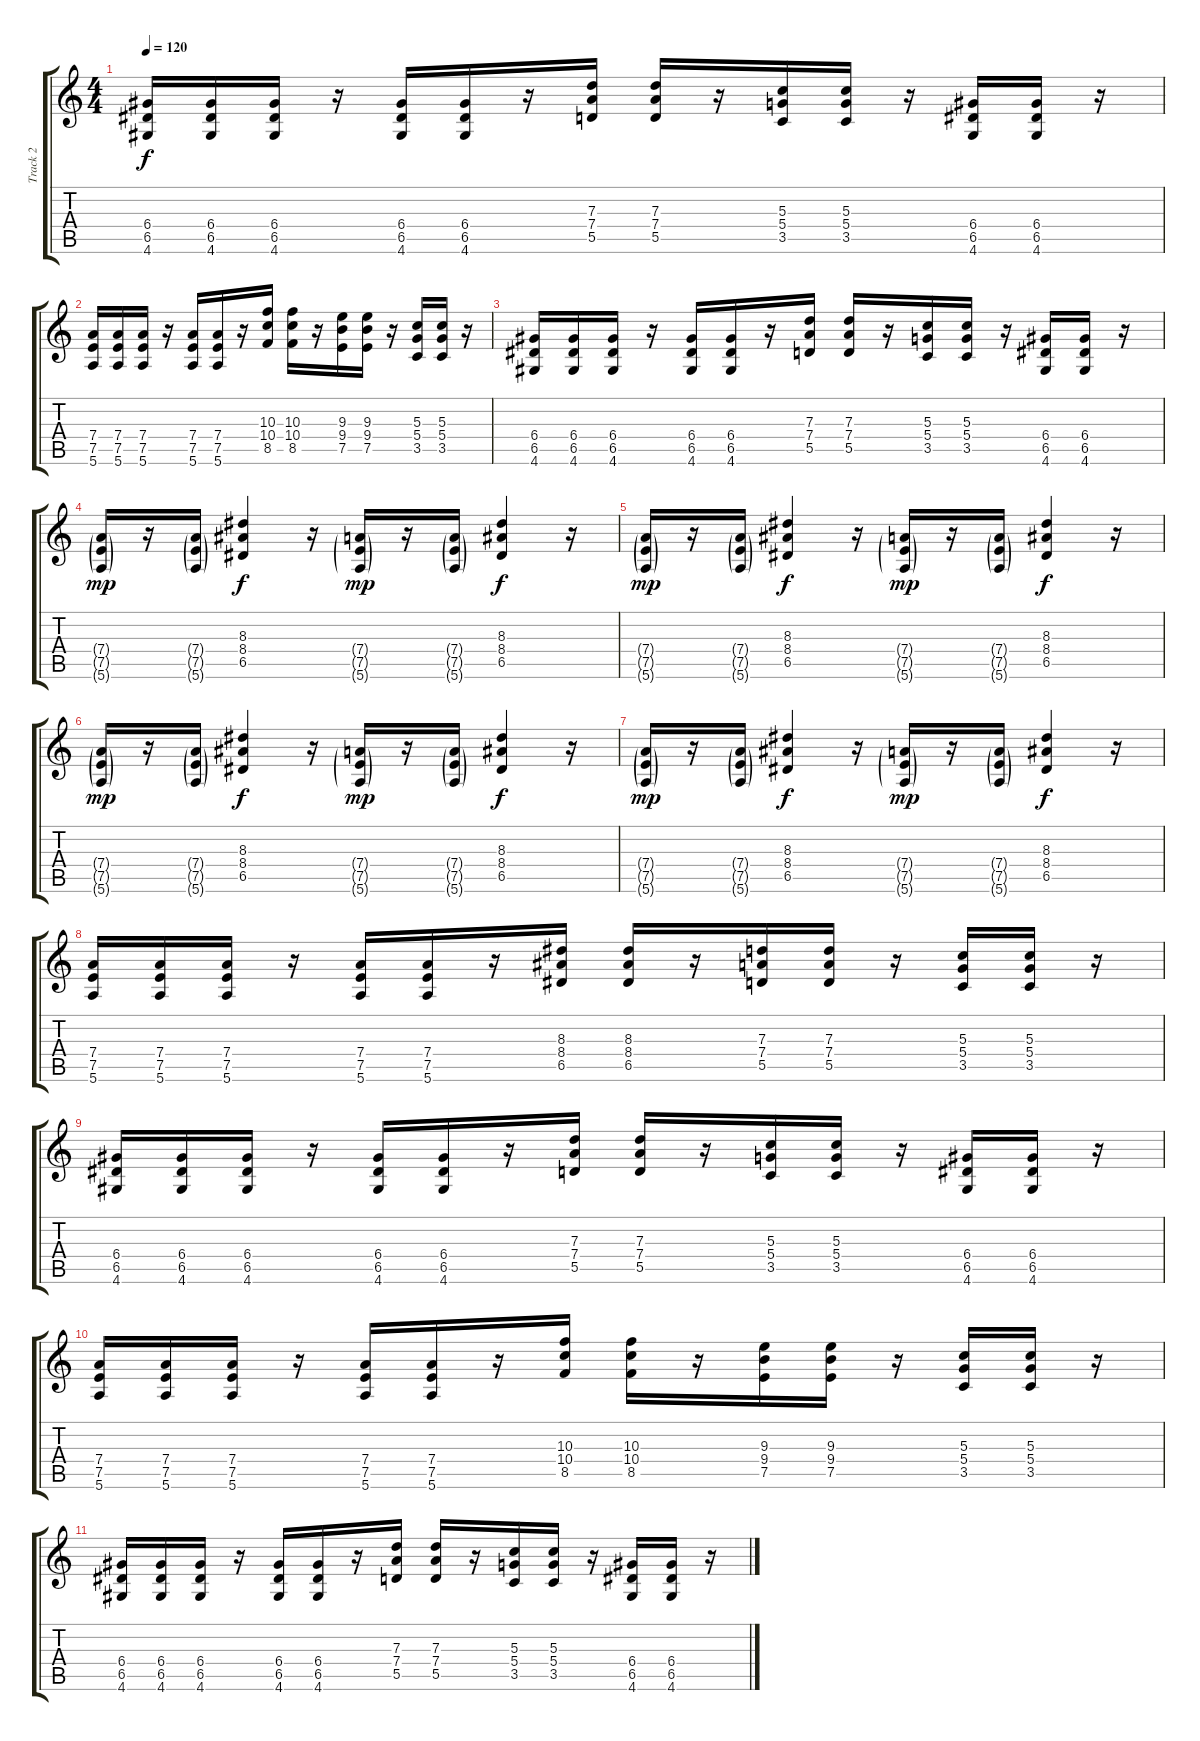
\track ("Track 2" "Track 2") {instrument overdrivenguitar}
\staff {score tabs}
\tuning (E4 B3 G3 D3 A2 E2) {hide}
\ts (4 4)
\tempo 120
\clef g2
\ks c
(6.4 6.5 4.6).16{dy f} (6.4 6.5 4.6).16 (6.4 6.5 4.6).16 r.16 (6.4 6.5 4.6).16 (6.4 6.5 4.6).16 r.16 (7.3 7.4 5.5).16 (7.3 7.4 5.5).16 r.16 (5.3 5.4 3.5).16 (5.3 5.4 3.5).16 r.16 (6.4 6.5 4.6).16 (6.4 6.5 4.6).16 r.16 |
(7.4 7.5 5.6).16 (7.4 7.5 5.6).16 (7.4 7.5 5.6).16 r.16 (7.4 7.5 5.6).16 (7.4 7.5 5.6).16 r.16 (10.3 10.4 8.5).16 (10.3 10.4 8.5).16 r.16 (9.3 9.4 7.5).16 (9.3 9.4 7.5).16 r.16 (5.3 5.4 3.5).16 (5.3 5.4 3.5).16 r.16 |
(6.4 6.5 4.6).16 (6.4 6.5 4.6).16 (6.4 6.5 4.6).16 r.16 (6.4 6.5 4.6).16 (6.4 6.5 4.6).16 r.16 (7.3 7.4 5.5).16 (7.3 7.4 5.5).16 r.16 (5.3 5.4 3.5).16 (5.3 5.4 3.5).16 r.16 (6.4 6.5 4.6).16 (6.4 6.5 4.6).16 r.16 |
(7.4{g} 7.5{g} 5.6{g}).16{dy mp} r.16 (7.4{g} 7.5{g} 5.6{g}).16 (8.3 8.4 6.5).4{dy f} r.16 (7.4{g} 7.5{g} 5.6{g}).16{dy mp} r.16 (7.4{g} 7.5{g} 5.6{g}).16 (8.3 8.4 6.5).4{dy f} r.16 |
(7.4{g} 7.5{g} 5.6{g}).16{dy mp} r.16 (7.4{g} 7.5{g} 5.6{g}).16 (8.3 8.4 6.5).4{dy f} r.16 (7.4{g} 7.5{g} 5.6{g}).16{dy mp} r.16 (7.4{g} 7.5{g} 5.6{g}).16 (8.3 8.4 6.5).4{dy f} r.16 |
(7.4{g} 7.5{g} 5.6{g}).16{dy mp} r.16 (7.4{g} 7.5{g} 5.6{g}).16 (8.3 8.4 6.5).4{dy f} r.16 (7.4{g} 7.5{g} 5.6{g}).16{dy mp} r.16 (7.4{g} 7.5{g} 5.6{g}).16 (8.3 8.4 6.5).4{dy f} r.16 |
(7.4{g} 7.5{g} 5.6{g}).16{dy mp} r.16 (7.4{g} 7.5{g} 5.6{g}).16 (8.3 8.4 6.5).4{dy f} r.16 (7.4{g} 7.5{g} 5.6{g}).16{dy mp} r.16 (7.4{g} 7.5{g} 5.6{g}).16 (8.3 8.4 6.5).4{dy f} r.16 |
(7.4 7.5 5.6).16 (7.4 7.5 5.6).16 (7.4 7.5 5.6).16 r.16 (7.4 7.5 5.6).16 (7.4 7.5 5.6).16 r.16 (8.3 8.4 6.5).16 (8.3 8.4 6.5).16 r.16 (7.3 7.4 5.5).16 (7.3 7.4 5.5).16 r.16 (5.3 5.4 3.5).16 (5.3 5.4 3.5).16 r.16 |
(6.4 6.5 4.6).16 (6.4 6.5 4.6).16 (6.4 6.5 4.6).16 r.16 (6.4 6.5 4.6).16 (6.4 6.5 4.6).16 r.16 (7.3 7.4 5.5).16 (7.3 7.4 5.5).16 r.16 (5.3 5.4 3.5).16 (5.3 5.4 3.5).16 r.16 (6.4 6.5 4.6).16 (6.4 6.5 4.6).16 r.16 |
(7.4 7.5 5.6).16 (7.4 7.5 5.6).16 (7.4 7.5 5.6).16 r.16 (7.4 7.5 5.6).16 (7.4 7.5 5.6).16 r.16 (10.3 10.4 8.5).16 (10.3 10.4 8.5).16 r.16 (9.3 9.4 7.5).16 (9.3 9.4 7.5).16 r.16 (5.3 5.4 3.5).16 (5.3 5.4 3.5).16 r.16 |
(6.4 6.5 4.6).16 (6.4 6.5 4.6).16 (6.4 6.5 4.6).16 r.16 (6.4 6.5 4.6).16 (6.4 6.5 4.6).16 r.16 (7.3 7.4 5.5).16 (7.3 7.4 5.5).16 r.16 (5.3 5.4 3.5).16 (5.3 5.4 3.5).16 r.16 (6.4 6.5 4.6).16 (6.4 6.5 4.6).16 r.16
